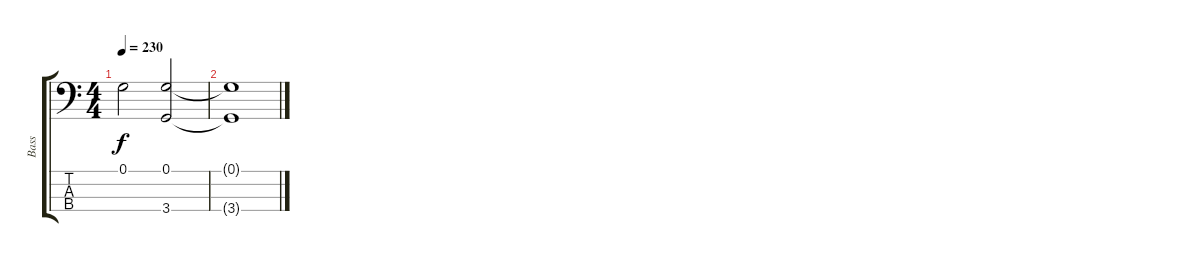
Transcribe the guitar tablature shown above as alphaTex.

\track ("Bass" "Bass") {instrument electricbassfinger}
\staff {score tabs}
\tuning (G2 D2 A1 E1) {hide}
\ts (4 4)
\tempo 230
\clef f4
\ks c
0.1.2{dy f} (0.1 3.4).2 |
(0.1{t} 3.4{t}).1
